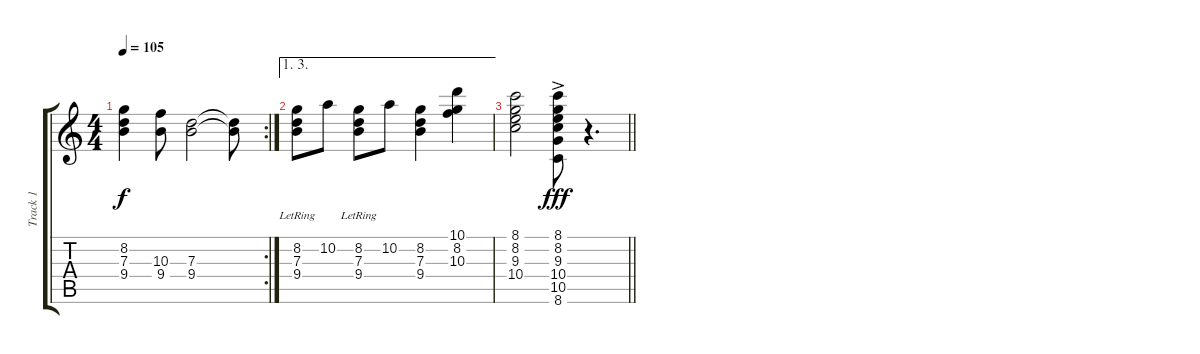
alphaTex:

\track ("Track 1" "Track 1") {instrument acousticguitarnylon}
\staff {score tabs}
\tuning (E4 B3 G3 D3 A2 E2) {hide}
\rc 2
\ts (4 4)
\tempo 105
\clef g2
\ks c
(8.2 7.3 9.4).4{dy f} (10.3 9.4).8 (7.3 9.4).2 (7.3{t} 9.4{t}).8 |
\ae (1 3)
(8.2 7.3{lr} 9.4{lr}).8 10.2.8 (8.2 7.3{lr} 9.4{lr}).8 10.2.8 (8.2 7.3 9.4).4 (10.1 8.2 10.3).4 |
\barLineRight lightlight
(8.1 8.2 9.3 10.4).2 (8.1{ac} 8.2{ac} 9.3{ac} 10.4{ac} 10.5{ac} 8.6{ac}).8{dy fff} r.4{d}
